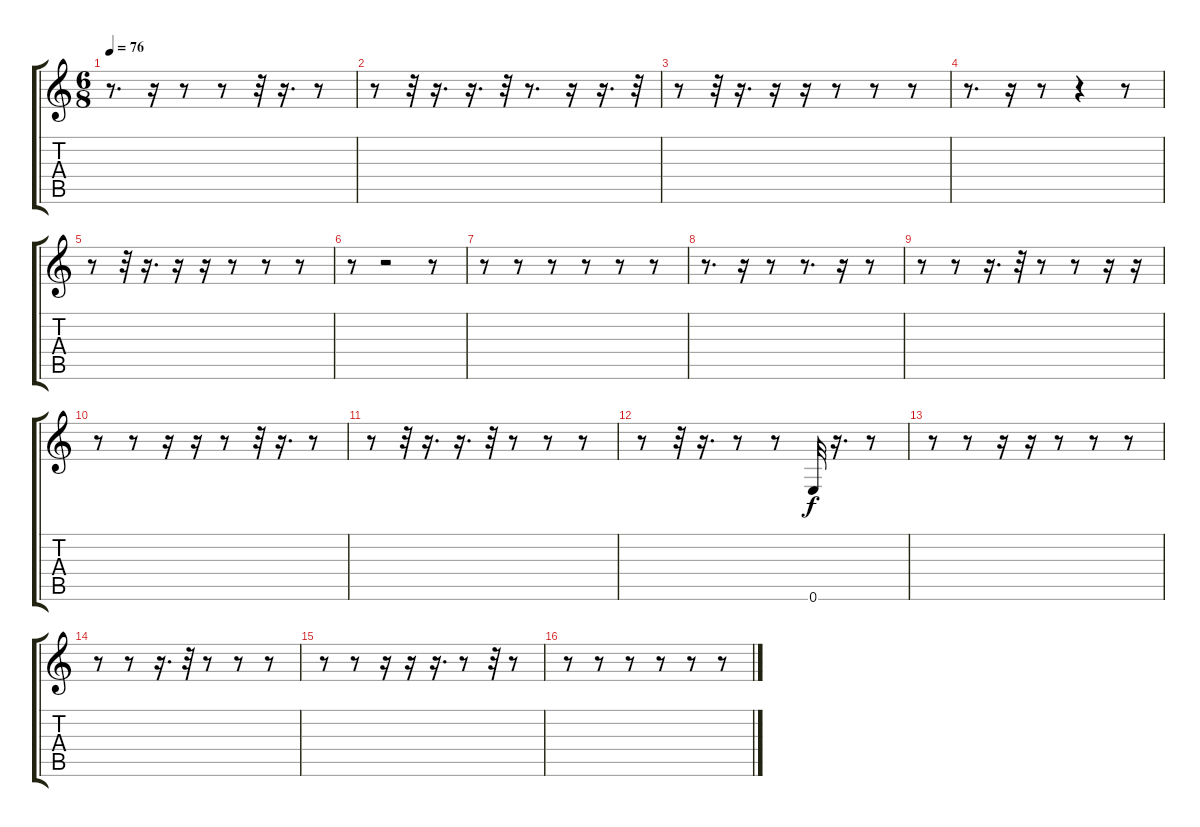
\track "" {instrument fretlessbass}
\staff {score tabs}
\tuning (E4 B3 G3 D3 A2 E2) {hide}
\ts (6 8)
\tempo 76
\clef g2
\ks c
r.8{d dy f} r.16 r.8 r.8 r.32 r.16{d} r.8 |
r.8 r.32 r.16{d} r.16{d} r.32 r.8{d} r.16 r.16{d} r.32 |
r.8 r.32 r.16{d} r.16 r.16 r.8 r.8 r.8 |
r.8{d} r.16 r.8 r.4 r.8 |
r.8 r.32 r.16{d} r.16 r.16 r.8 r.8 r.8 |
r.8 r.2 r.8 |
r.8 r.8 r.8 r.8 r.8 r.8 |
r.8{d} r.16 r.8 r.8{d} r.16 r.8 |
r.8 r.8 r.16{d} r.32 r.8 r.8 r.16 r.16 |
r.8 r.8 r.16 r.16 r.8 r.32 r.16{d} r.8 |
r.8 r.32 r.16{d} r.16{d} r.32 r.8 r.8 r.8 |
r.8 r.32 r.16{d} r.8 r.8 0.6.32 r.16{d} r.8 |
r.8 r.8 r.16 r.16 r.8 r.8 r.8 |
r.8 r.8 r.16{d} r.32 r.8 r.8 r.8 |
r.8 r.8 r.16 r.16 r.16{d} r.8 r.32 r.8 |
r.8 r.8 r.8 r.8 r.8 r.8
